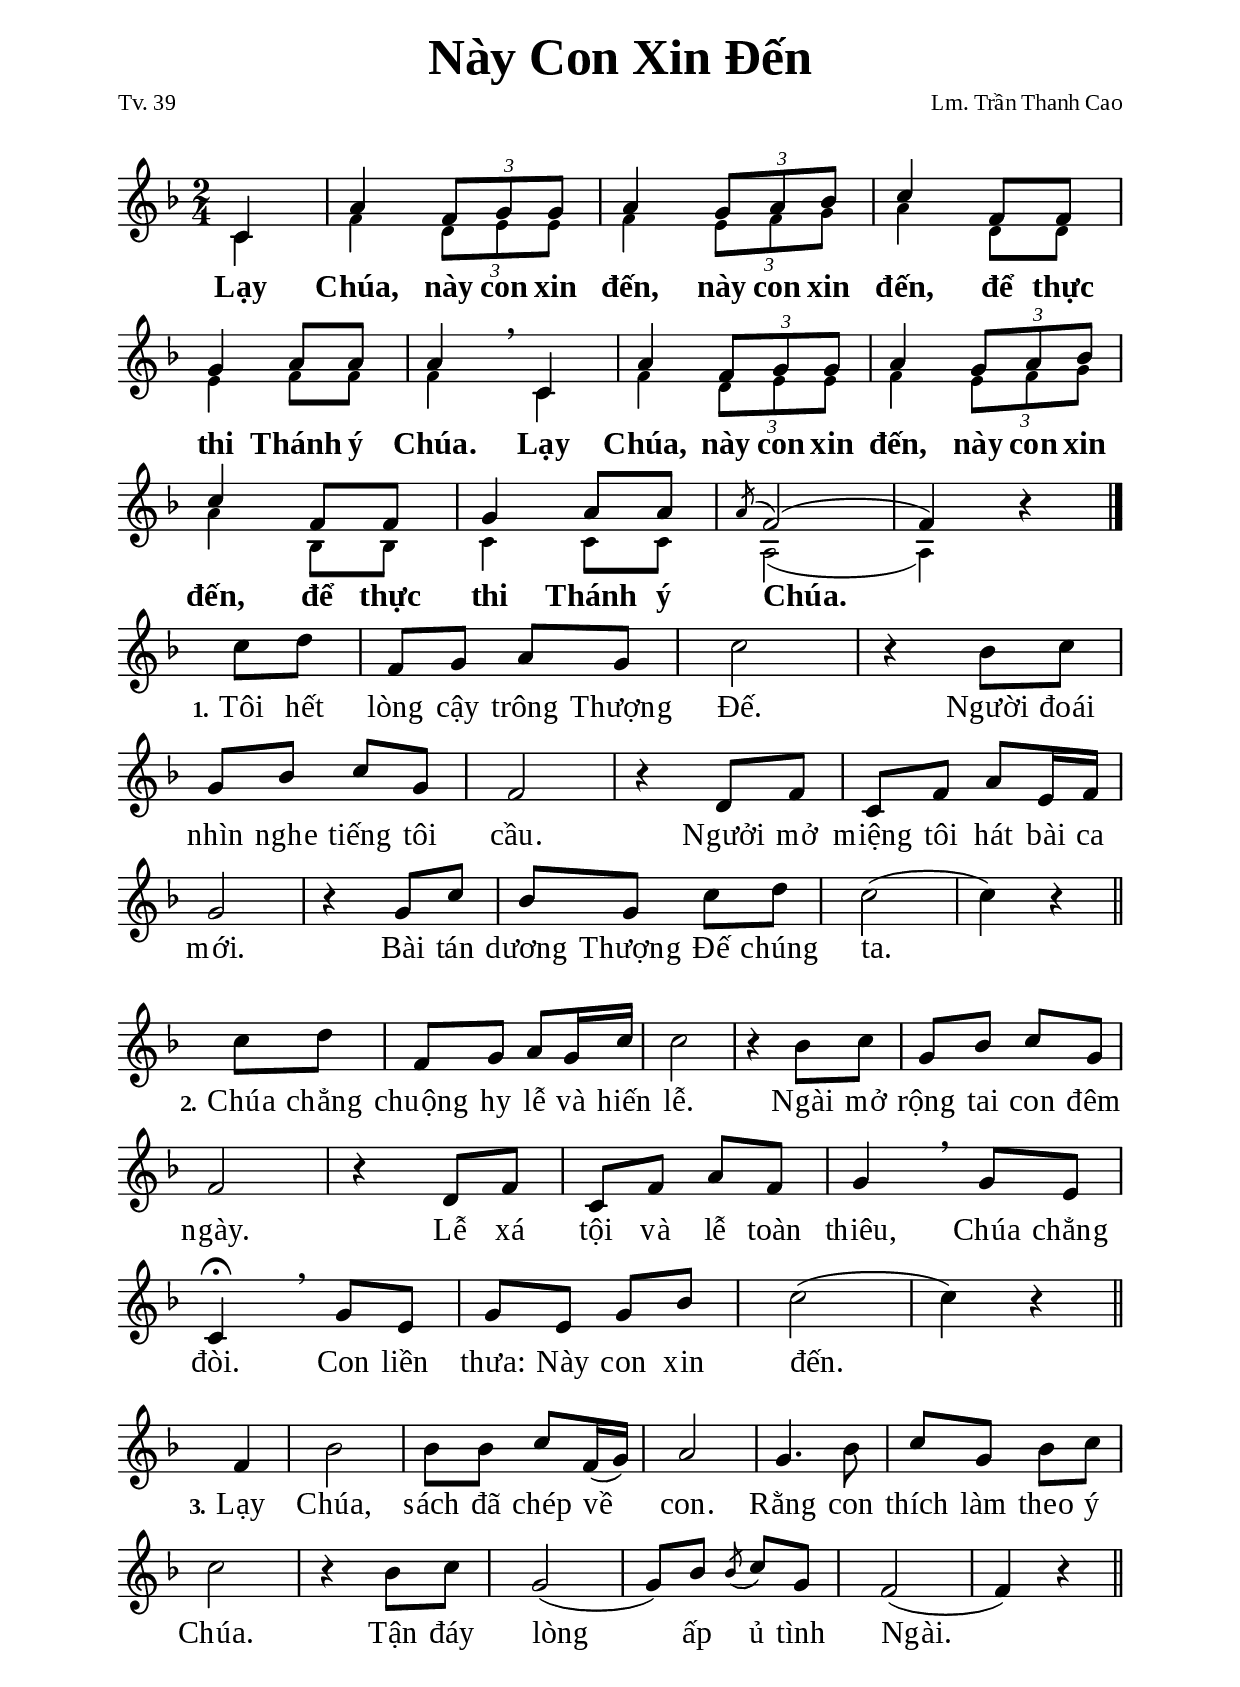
% Cài đặt chung
\version "2.20.0"
\include "english.ly"

\header {
  title = \markup { \fontsize #3 "Này Con Xin Đến" }
  poet = "Tv. 39"
  composer = "Lm. Trần Thanh Cao"
  arranger = " "
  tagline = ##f
}

\paper {
  #(set-paper-size "a4")
  top-margin = 10\mm
  bottom-margin = 10\mm
  left-margin = 20\mm
  right-margin = 20\mm
  indent = #0
  #(define fonts
    (make-pango-font-tree
      "Liberation Serif"
      "Liberation Serif"
      "Liberation Serif"
      (/ 20 20)))
  page-count = #1
}

% Nhạc điệp khúc
nhacDiepKhucSop = \relative c' {
  \partial 4 c4 |
  a'4 \tuplet 3/2 { f8 g g } |
  a4 \tuplet 3/2 { g8 a bf } |
  c4 f,8 f |
  g4 a8 a |
  a4 \breathe c,4 |
  a' \tuplet 3/2 { f8 g g } |
  a4 \tuplet 3/2 { g8 a bf } |
  c4 f,8 f |
  g4 a8 a |
  \acciaccatura a8 f2 ( |
  f4) r \bar "|."
}

nhacDiepKhucBas = \relative c' {
  \partial 4 c4 |
  f4 \tuplet 3/2 { d8 e e } |
  f4 \tuplet 3/2 { e8 f g } |
  a4 d,8 d |
  e4 f8 f |
  f4 c |
  f \tuplet 3/2 { d8 e e } |
  f4 \tuplet 3/2 { e8 f g } |
  a4 bf,8 bf |
  c4 c8 c |
  a2 ( |
  a4) r
}

% Nhạc phiên khúc
nhacPhienKhucMot = \relative c'' {
  \partial 4 c8 d |
  f, g a g |
  c2 |
  r4 bf8 c |
  g bf c g |
  f2 |
  r4 d8 f |
  c f a e16 f |
  g2 |
  r4 g8 c |
  bf g c d |
  c2 ( |
  c4) r \bar "||"
}

nhacPhienKhucHai = \relative c'' {
  \partial 4 c8 d |
  f, g a g16 c |
  c2 |
  r4 bf8 c |
  g bf c g |
  f2 |
  r4 d8 f |
  c f a f |
  g4 \breathe g8 e |
  c4 \fermata \breathe g'8 e |
  g e g bf |
  c2 ( |
  c4) r \bar "||"
}

nhacPhienKhucBa = \relative c' {
  \partial 4 f4 |
  bf2 |
  bf8 bf c f,16 (g) |
  a2 |
  g4. bf8 |
  c g bf c |
  c2 |
  r4 bf8 c |
  g2 ( |
  g8) bf \acciaccatura bf8 c g |
  f2 ( |
  f4) r \bar "||"
}

% Lời điệp khúc
loiDiepKhuc = \lyricmode {
  Lạy Chúa, này con xin đến, này con xin đến,
  để thực thi Thánh ý Chúa.
  Lạy Chúa, này con xin đến, này con xin đến,
  để thực thi Thánh ý Chúa.
}

% Lời phiên khúc
loiPhienKhucMot = \lyricmode {
  \set stanza = #"1."
  Tôi hết lòng cậy trông Thượng Đế.
  Người đoái nhìn nghe tiếng tôi cầu.
  Ngưởi mở miệng tôi hát bài ca mới.
  Bài tán dương Thượng Đế chúng ta.
}

loiPhienKhucHai = \lyricmode {
  \set stanza = #"2."
  Chúa chẳng chuộng hy lễ và hiến lễ.
  Ngài mở rộng tai con đêm ngày.
  Lễ xá tội và lễ toàn thiêu,
  Chúa chẳng đòi.
  Con liền thưa: Này con xin đến.
}

loiPhienKhucBa = \lyricmode {
  \set stanza = #"3."
  Lạy Chúa, sách đã chép về con.
  Rằng con thích làm theo ý Chúa.
  Tận đáy lòng ấp ủ tình Ngài.
}


% Dàn trang
\score {
  \new ChoirStaff <<
    \new Staff = diepKhuc \with {
        \consists "Merge_rests_engraver"
        \magnifyStaff #(magstep +1)
      }
      <<
      \new Voice = beSop {
        \voiceOne \key f \major \time 2/4 \nhacDiepKhucSop
      }
      \new Voice = beBas {
        \override NoteHead.font-size = #-2
        \voiceTwo \key f \major \time 2/4 \nhacDiepKhucBas
      }
    >>
    \new Lyrics \lyricsto beSop \loiDiepKhuc
  >>
  \layout {
    \override Lyrics.LyricText.font-series = #'bold
    \override Lyrics.LyricText.font-size = #+3
    \override Lyrics.LyricSpace.minimum-distance = #0.5
    \override Score.BarNumber.break-visibility = ##(#f #f #f)
    \override Score.SpacingSpanner.uniform-stretching = ##t
  }
}

\score {
  \new ChoirStaff <<
    \new Staff = phienKhuc \with {
        \magnifyStaff #(magstep +1)
      }
      <<
      \new Voice = beSop {
        \key f \major \time 2/4 \nhacPhienKhucMot
      }
    >>
    \new Lyrics \lyricsto beSop \loiPhienKhucMot
  >>
  \layout {
    \override Staff.TimeSignature.transparent = ##t
    \override Lyrics.LyricText.font-size = #+3
    \override Lyrics.LyricSpace.minimum-distance = #1.0
    \override Score.BarNumber.break-visibility = ##(#f #f #f)
    \override Score.SpacingSpanner.uniform-stretching = ##t
  }
}

\score {
  \new ChoirStaff <<
    \new Staff = phienKhuc \with {
        \magnifyStaff #(magstep +1)
      }
      <<
      \new Voice = beSop {
        \key f \major \time 2/4 \nhacPhienKhucHai
      }
    >>
    \new Lyrics \lyricsto beSop \loiPhienKhucHai
  >>
  \layout {
    \override Staff.TimeSignature.transparent = ##t
    \override Lyrics.LyricText.font-size = #+3
    \override Lyrics.LyricSpace.minimum-distance = #1.0
    \override Score.BarNumber.break-visibility = ##(#f #f #f)
    \override Score.SpacingSpanner.uniform-stretching = ##t
  }
}

\score {
  \new ChoirStaff <<
    \new Staff = phienKhuc \with {
        \magnifyStaff #(magstep +1)
      }
      <<
      \new Voice = beSop {
        \key f \major \time 2/4 \nhacPhienKhucBa
      }
    >>
    \new Lyrics \lyricsto beSop \loiPhienKhucBa
  >>
  \layout {
    \override Staff.TimeSignature.transparent = ##t
    \override Lyrics.LyricText.font-size = #+3
    \override Lyrics.LyricSpace.minimum-distance = #1.0
    \override Score.BarNumber.break-visibility = ##(#f #f #f)
    \override Score.SpacingSpanner.uniform-stretching = ##t
  }
}
